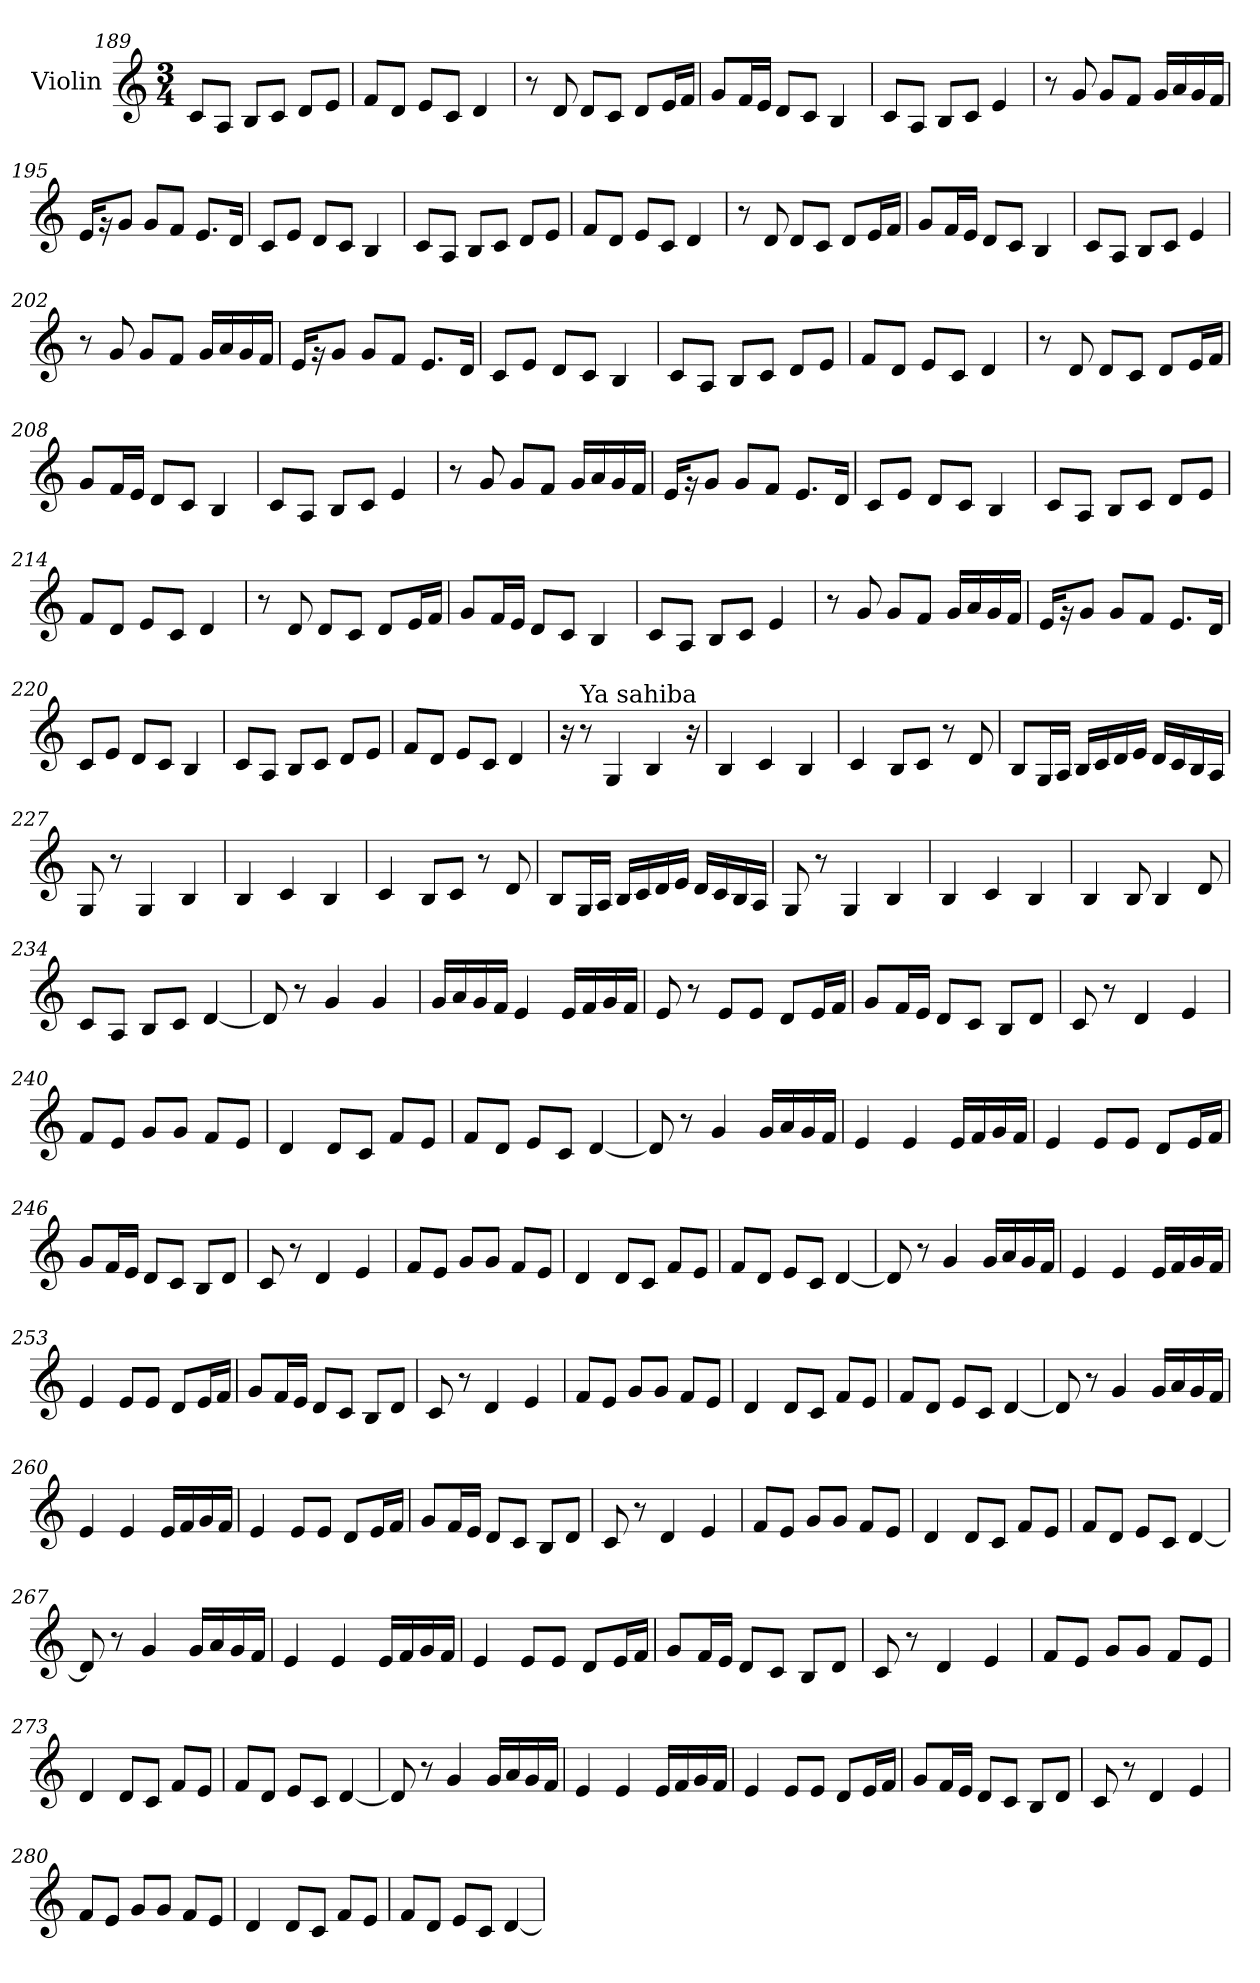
**kern
*part1
*staff1
*I"Violin
*clefG2
*k[]
*M3/4
=189
8c/L
8A/J
8B/L
8c/J
8d/L
8e/J
!!LO:LB:g=z
=190
8f/L
8d/J
8e/L
8c/J
4d/
=191
8r
8d/
8d/L
8c/J
8d/L
16e/L
16f/JJ
=192
8g/L
16f/L
16e/JJ
8d/L
8c/J
4B/
=193
8c/L
8A/J
8B/L
8c/J
4e/
=194
8r
8g/
8g/L
8f/J
16g/LL
16a/
16g/
16f/JJ
=195
16e/KL
16r
8g/J
8g/L
8f/J
8.e/L
16d/Jk
!!LO:LB:g=z
=196
8c/L
8e/J
8d/L
8c/J
4B/
=197
8c/L
8A/J
8B/L
8c/J
8d/L
8e/J
=198
8f/L
8d/J
8e/L
8c/J
4d/
=199
8r
8d/
8d/L
8c/J
8d/L
16e/L
16f/JJ
=200
8g/L
16f/L
16e/JJ
8d/L
8c/J
4B/
=201
8c/L
8A/J
8B/L
8c/J
4e/
!!LO:LB:g=z
=202
8r
8g/
8g/L
8f/J
16g/LL
16a/
16g/
16f/JJ
=203
16e/KL
16r
8g/J
8g/L
8f/J
8.e/L
16d/Jk
=204
8c/L
8e/J
8d/L
8c/J
4B/
=205
8c/L
8A/J
8B/L
8c/J
8d/L
8e/J
=206
8f/L
8d/J
8e/L
8c/J
4d/
=207
8r
8d/
8d/L
8c/J
8d/L
16e/L
16f/JJ
!!LO:LB:g=z
=208
8g/L
16f/L
16e/JJ
8d/L
8c/J
4B/
=209
8c/L
8A/J
8B/L
8c/J
4e/
=210
8r
8g/
8g/L
8f/J
16g/LL
16a/
16g/
16f/JJ
=211
16e/KL
16r
8g/J
8g/L
8f/J
8.e/L
16d/Jk
=212
8c/L
8e/J
8d/L
8c/J
4B/
=213
8c/L
8A/J
8B/L
8c/J
8d/L
8e/J
!!LO:PB:g=z
=214
8f/L
8d/J
8e/L
8c/J
4d/
=215
8r
8d/
8d/L
8c/J
8d/L
16e/L
16f/JJ
=216
8g/L
16f/L
16e/JJ
8d/L
8c/J
4B/
=217
8c/L
8A/J
8B/L
8c/J
4e/
=218
8r
8g/
8g/L
8f/J
16g/LL
16a/
16g/
16f/JJ
=219
16e/KL
16r
8g/J
8g/L
8f/J
8.e/L
16d/Jk
!!LO:LB:g=z
=220
8c/L
8e/J
8d/L
8c/J
4B/
=221
8c/L
8A/J
8B/L
8c/J
8d/L
8e/J
=222
8f/L
8d/J
8e/L
8c/J
4d/
=223
16r
!LO:TX:a:t=Ya sahiba
8r
4G/
4B/
16r
=224
4B/
4c/
4B/
=225
4c/
8B/L
8c/J
8r
8d/
!!LO:LB:g=z
=226
8B/L
16G/L
16A/JJ
16B/LL
16c/
16d/
16e/JJ
16d/LL
16c/
16B/
16A/JJ
=227
8G/
8r
4G/
4B/
=228
4B/
4c/
4B/
=229
4c/
8B/L
8c/J
8r
8d/
=230
8B/L
16G/L
16A/JJ
16B/LL
16c/
16d/
16e/JJ
16d/LL
16c/
16B/
16A/JJ
!!LO:LB:g=z
=231
8G/
8r
4G/
4B/
=232
4B/
4c/
4B/
=233
4B/
8B/
4B/
8d/
=234
8c/L
8A/J
8B/L
8c/J
[4d/
=235
8d/]
8r
4g/
4g/
=236
16g/LL
16a/
16g/
16f/JJ
4e/
16e/LL
16f/
16g/
16f/JJ
!!LO:LB:g=z
=237
8e/
8r
8e/L
8e/J
8d/L
16e/L
16f/JJ
=238
8g/L
16f/L
16e/JJ
8d/L
8c/J
8B/L
8d/J
=239
8c/
8r
4d/
4e/
=240
8f/L
8e/J
8g/L
8g/J
8f/L
8e/J
=241
4d/
8d/L
8c/J
8f/L
8e/J
=242
8f/L
8d/J
8e/L
8c/J
[4d/
!!LO:LB:g=z
=243
8d/]
8r
4g/
16g/LL
16a/
16g/
16f/JJ
=244
4e/
4e/
16e/LL
16f/
16g/
16f/JJ
=245
4e/
8e/L
8e/J
8d/L
16e/L
16f/JJ
=246
8g/L
16f/L
16e/JJ
8d/L
8c/J
8B/L
8d/J
=247
8c/
8r
4d/
4e/
=248
8f/L
8e/J
8g/L
8g/J
8f/L
8e/J
!!LO:LB:g=z
=249
4d/
8d/L
8c/J
8f/L
8e/J
=250
8f/L
8d/J
8e/L
8c/J
[4d/
=251
8d/]
8r
4g/
16g/LL
16a/
16g/
16f/JJ
=252
4e/
4e/
16e/LL
16f/
16g/
16f/JJ
=253
4e/
8e/L
8e/J
8d/L
16e/L
16f/JJ
=254
8g/L
16f/L
16e/JJ
8d/L
8c/J
8B/L
8d/J
!!LO:LB:g=z
=255
8c/
8r
4d/
4e/
=256
8f/L
8e/J
8g/L
8g/J
8f/L
8e/J
=257
4d/
8d/L
8c/J
8f/L
8e/J
=258
8f/L
8d/J
8e/L
8c/J
[4d/
=259
8d/]
8r
4g/
16g/LL
16a/
16g/
16f/JJ
=260
4e/
4e/
16e/LL
16f/
16g/
16f/JJ
!!LO:PB:g=z
=261
4e/
8e/L
8e/J
8d/L
16e/L
16f/JJ
=262
8g/L
16f/L
16e/JJ
8d/L
8c/J
8B/L
8d/J
=263
8c/
8r
4d/
4e/
=264
8f/L
8e/J
8g/L
8g/J
8f/L
8e/J
=265
4d/
8d/L
8c/J
8f/L
8e/J
=266
8f/L
8d/J
8e/L
8c/J
[4d/
!!LO:LB:g=z
=267
8d/]
8r
4g/
16g/LL
16a/
16g/
16f/JJ
=268
4e/
4e/
16e/LL
16f/
16g/
16f/JJ
=269
4e/
8e/L
8e/J
8d/L
16e/L
16f/JJ
=270
8g/L
16f/L
16e/JJ
8d/L
8c/J
8B/L
8d/J
=271
8c/
8r
4d/
4e/
=272
8f/L
8e/J
8g/L
8g/J
8f/L
8e/J
!!LO:LB:g=z
=273
4d/
8d/L
8c/J
8f/L
8e/J
=274
8f/L
8d/J
8e/L
8c/J
[4d/
=275
8d/]
8r
4g/
16g/LL
16a/
16g/
16f/JJ
=276
4e/
4e/
16e/LL
16f/
16g/
16f/JJ
=277
4e/
8e/L
8e/J
8d/L
16e/L
16f/JJ
=278
8g/L
16f/L
16e/JJ
8d/L
8c/J
8B/L
8d/J
!!LO:LB:g=z
=279
8c/
8r
4d/
4e/
=280
8f/L
8e/J
8g/L
8g/J
8f/L
8e/J
=281
4d/
8d/L
8c/J
8f/L
8e/J
=282
8f/L
8d/J
8e/L
8c/J
[4d/
=
*-
